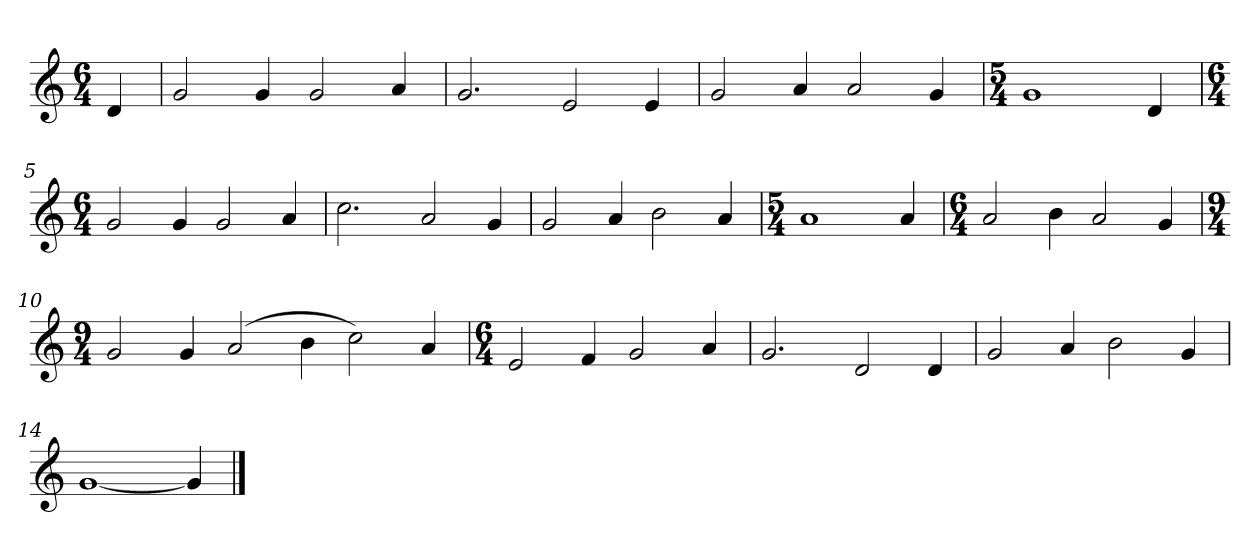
**kern
*part1
*staff1
*k[]
*M6/4
*MM120
=
4d
=1
2g
4g
2g
4a
=2
2.g
2e
4e
=3
2g
4a
2a
4g
=4
*M5/4
1g
4d
=5
*M6/4
2g
4g
2g
4a
=6
2.cc
2a
4g
=7
2g
4a
2b
4a
=8
*M5/4
1a
4a
=9
*M6/4
2a
4b
2a
4g
=10
*M9/4
2g
4g
(2a
4b
2cc)
4a
=11
*M6/4
2e
4f
2g
4a
=12
2.g
2d
4d
=13
2g
4a
2b
4g
=14
[1g
4g]
==
*-
